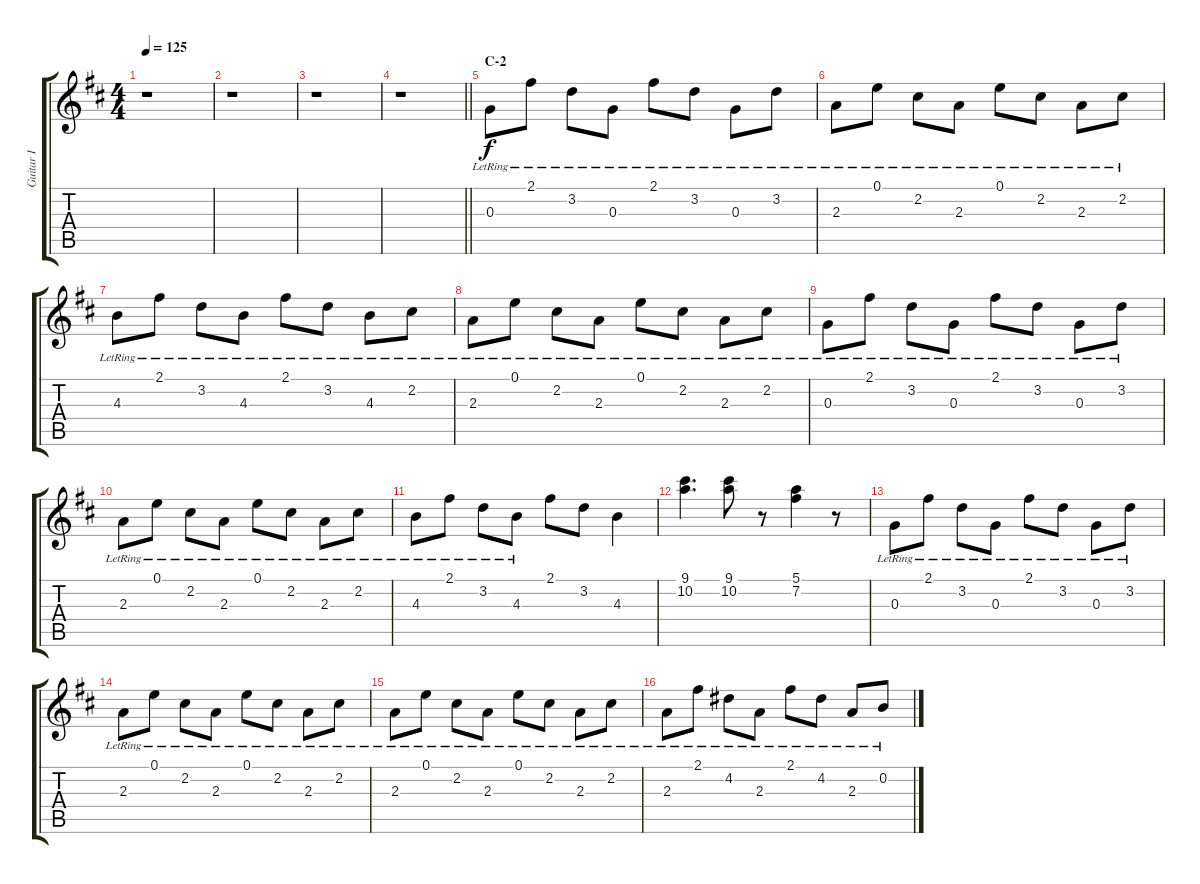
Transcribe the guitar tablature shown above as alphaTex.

\track ("Guitar I" "Guitar I") {instrument acousticguitarsteel}
\staff {score tabs}
\tuning (E4 B3 G3 D3 A2 E2) {hide}
\ts (4 4)
\tempo 125
\clef g2
\ks d
r.1{dy f} |
r.1 |
r.1 |
\barLineRight lightlight
r.1 |
\section ("" "C-2")
0.3{lr}.8 2.1{lr}.8 3.2{lr}.8 0.3{lr}.8 2.1{lr}.8 3.2{lr}.8 0.3{lr}.8 3.2{lr}.8 |
2.3{lr}.8 0.1{lr}.8 2.2{lr}.8 2.3{lr}.8 0.1{lr}.8 2.2{lr}.8 2.3{lr}.8 2.2{lr}.8 |
4.3{lr}.8 2.1{lr}.8 3.2{lr}.8 4.3{lr}.8 2.1{lr}.8 3.2{lr}.8 4.3{lr}.8 2.2{lr}.8 |
2.3{lr}.8 0.1{lr}.8 2.2{lr}.8 2.3{lr}.8 0.1{lr}.8 2.2{lr}.8 2.3{lr}.8 2.2{lr}.8 |
0.3{lr}.8 2.1{lr}.8 3.2{lr}.8 0.3{lr}.8 2.1{lr}.8 3.2{lr}.8 0.3{lr}.8 3.2{lr}.8 |
2.3{lr}.8 0.1{lr}.8 2.2{lr}.8 2.3{lr}.8 0.1{lr}.8 2.2{lr}.8 2.3{lr}.8 2.2{lr}.8 |
4.3{lr}.8 2.1{lr}.8 3.2{lr}.8 4.3{lr}.8 2.1.8 3.2.8 4.3.4 |
(9.1 10.2).4{d} (9.1 10.2).8 r.8 (5.1 7.2).4 r.8 |
0.3{lr}.8 2.1{lr}.8 3.2{lr}.8 0.3{lr}.8 2.1{lr}.8 3.2{lr}.8 0.3{lr}.8 3.2{lr}.8 |
2.3{lr}.8 0.1{lr}.8 2.2{lr}.8 2.3{lr}.8 0.1{lr}.8 2.2{lr}.8 2.3{lr}.8 2.2{lr}.8 |
2.3{lr}.8 0.1{lr}.8 2.2{lr}.8 2.3{lr}.8 0.1{lr}.8 2.2{lr}.8 2.3{lr}.8 2.2{lr}.8 |
2.3{lr}.8 2.1{lr}.8 4.2{lr}.8 2.3{lr}.8 2.1{lr}.8 4.2{lr}.8 2.3{lr}.8 0.2{lr}.8
